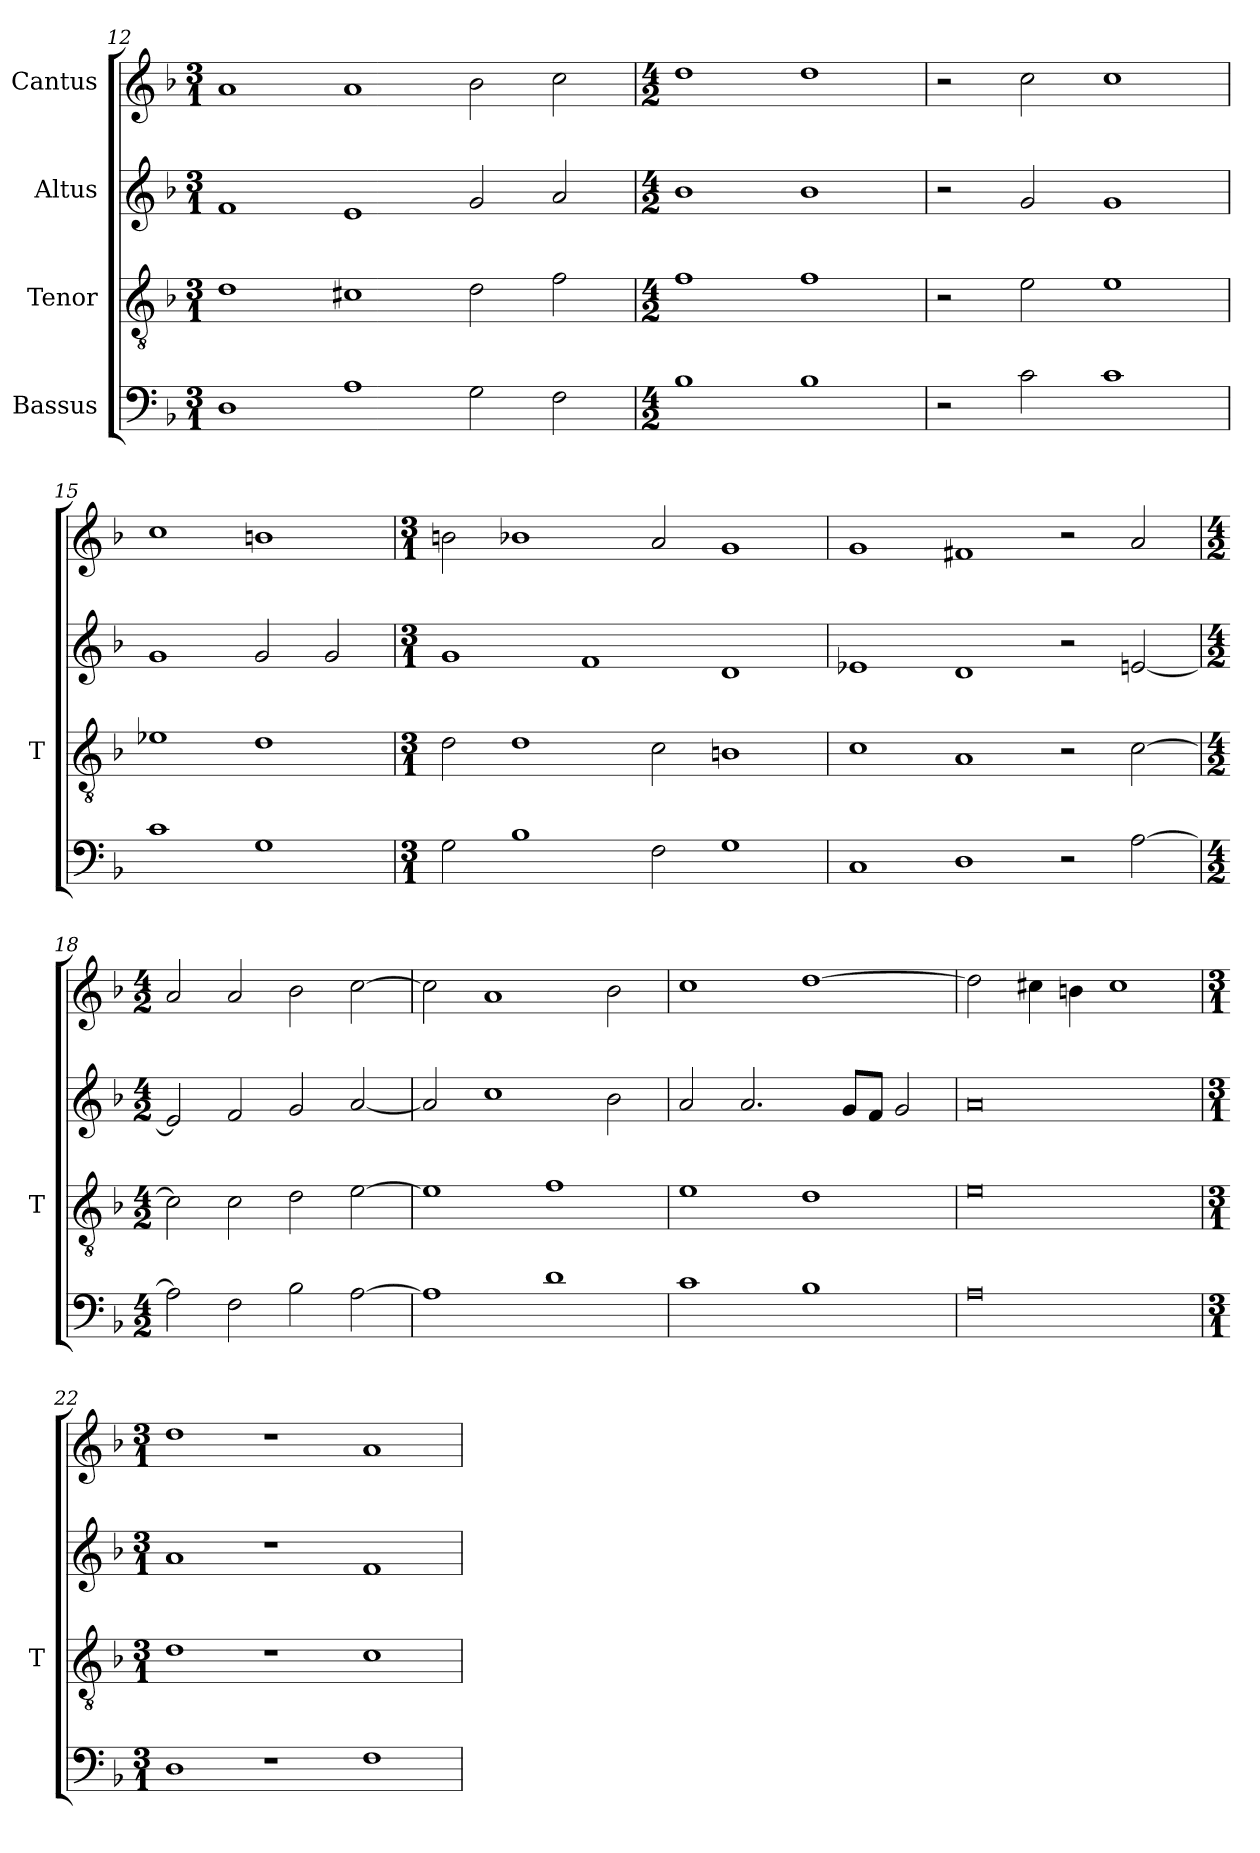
**kern	**kern	**kern	**kern
*part4	*part3	*part2	*part1
*staff4	*staff3	*staff2	*staff1
*I"Bassus	*I"Tenor	*I"Altus	*I"Cantus
*	*I'T	*	*
*clefF4	*clefGv2	*clefG2	*clefG2
*k[b-]	*k[b-]	*k[b-]	*k[b-]
*M3/1	*M3/1	*M3/1	*M3/1
=12	=12	=12	=12
1D\	1d\	1f/	1a/
1A\	1c#X\	1e/	1a/
2G\	2d\	2g/	2b-\
2F\	2f\	2a/	2cc\
=13	=13	=13	=13
*M4/2	*M4/2	*M4/2	*M4/2
1B-\	1f\	1b-\	1dd\
1B-\	1f\	1b-\	1dd\
=14	=14	=14	=14
2r	2r	2r	2r
2c\	2e\	2g/	2cc\
1c\	1e\	1g/	1cc\
=15	=15	=15	=15
1c\	1e-X\	1g/	1cc\
1G\	1d\	2g/	1bn\
.	.	2g/	.
=16	=16	=16	=16
*M3/1	*M3/1	*M3/1	*M3/1
2G\	2d\	1g/	2bn\
1B-\	1d\	.	1b-X\
.	.	1f/	.
2F\	2c\	.	2a/
1G\	1Bn\	1d/	1g/
=17	=17	=17	=17
1C/	1c\	1e-X/	1g/
1D\	1A/	1d/	1f#X/
2r	2r	2r	2r
[2A\	[2c\	[2en/	2a/
=18	=18	=18	=18
*M4/2	*M4/2	*M4/2	*M4/2
2A\]	2c\]	2e/]	2a/
2F\	2c\	2f/	2a/
2B-\	2d\	2g/	2b-\
[2A\	[2e\	[2a/	[2cc\
=19	=19	=19	=19
1A\]	1e\]	2a/]	2cc\]
.	.	1cc\	1a/
1d\	1f\	.	.
.	.	2b-\	2b-\
=20	=20	=20	=20
1c\	1e\	2a/	1cc\
.	.	2.a/	.
1B-\	1d\	.	[1dd\
.	.	8g/L	.
.	.	8f/J	.
.	.	2g/	.
=21	=21	=21	=21
0A	0e	0a	2dd\]
.	.	.	4cc#X\
.	.	.	4bn\
.	.	.	1cc#\
=22	=22	=22	=22
*M3/1	*M3/1	*M3/1	*M3/1
1D\	1d\	1a/	1dd\
1r	1r	1r	1r
1F\	1c\	1f/	1a/
=	=	=	=
*-	*-	*-	*-
